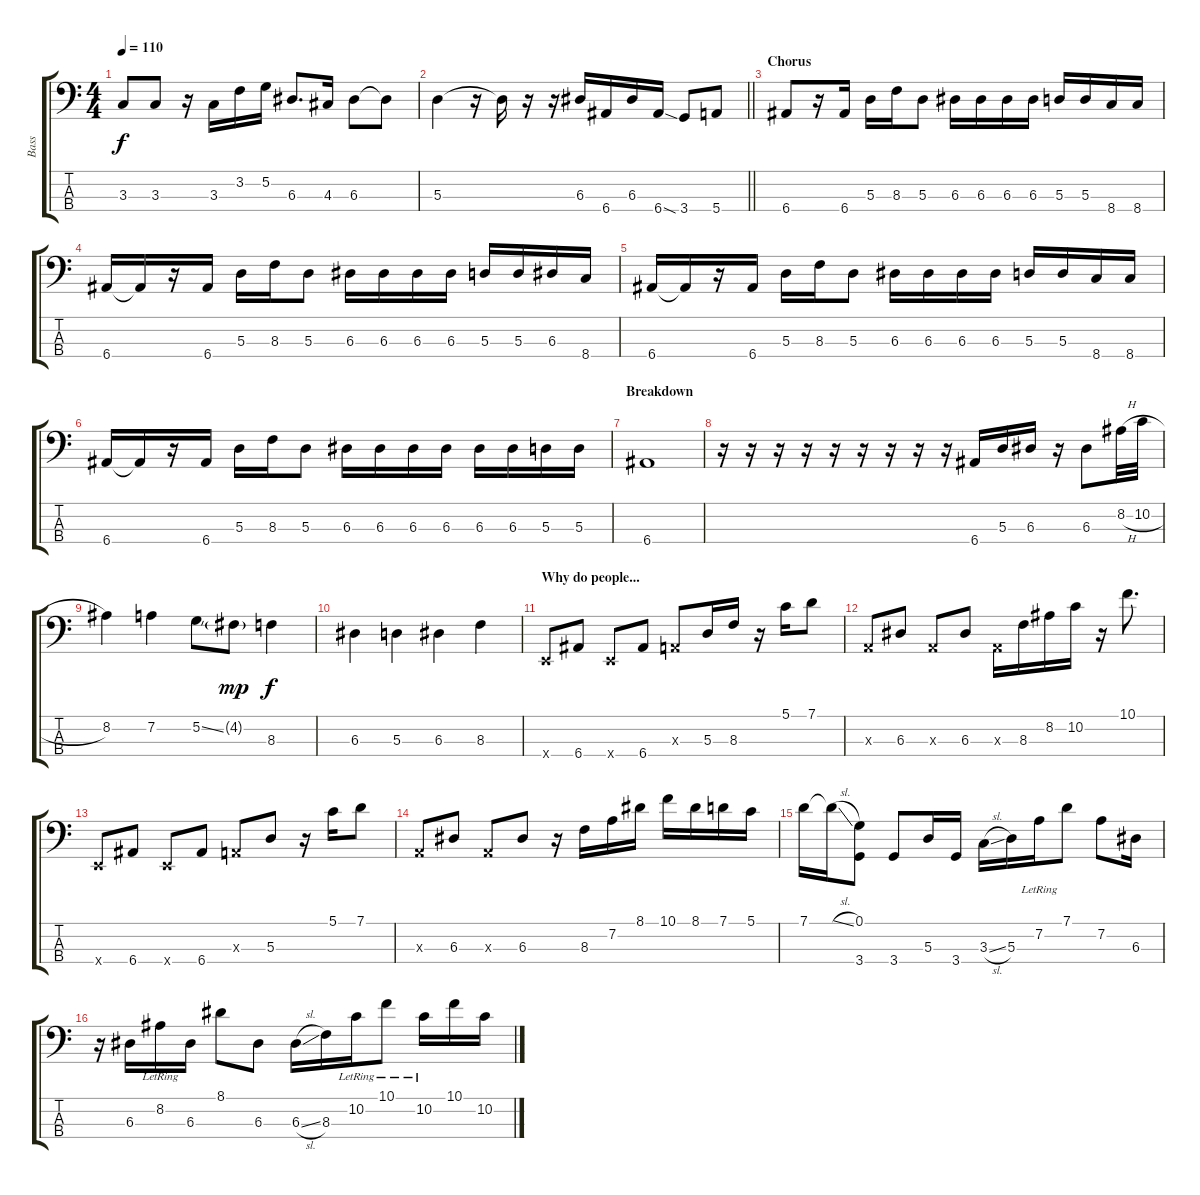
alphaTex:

\track ("Bass" "Bass") {instrument electricbassfinger}
\staff {score tabs}
\tuning (G2 D2 A1 E1) {hide}
\ts (4 4)
\tempo 110
\clef f4
\ks c
3.3.8{dy f} 3.3.8 r.16 3.3.16 3.2.16 5.2.16 6.3.8{d} 4.3.16 6.3.8 6.3{t}.8 |
\barLineRight lightlight
5.3.4 r.16 5.3{t}.16 r.16 r.16 6.3.16 6.4.16 6.3.16 6.4{sod}.16 3.4.8 5.4.8 |
\section ("" "Chorus")
6.4.8 r.16 6.4.16 5.3.16 8.3.16 5.3.8 6.3.16 6.3.16 6.3.16 6.3.16 5.3.16 5.3.16 8.4.16 8.4.16 |
6.4.16 6.4{t}.16 r.16 6.4.16 5.3.16 8.3.16 5.3.8 6.3.16 6.3.16 6.3.16 6.3.16 5.3.16 5.3.16 6.3.16 8.4.16 |
6.4.16 6.4{t}.16 r.16 6.4.16 5.3.16 8.3.16 5.3.8 6.3.16 6.3.16 6.3.16 6.3.16 5.3.16 5.3.16 8.4.16 8.4.16 |
6.4.16 6.4{t}.16 r.16 6.4.16 5.3.16 8.3.16 5.3.8 6.3.16 6.3.16 6.3.16 6.3.16 6.3.16 6.3.16 5.3.16 5.3.16 |
\section ("" "Breakdown")
6.4.1 |
r.16 r.16 r.16 r.16 r.16 r.16 r.16 r.16 r.16 6.4.16 5.3.16 6.3.16 r.16 6.3.8 8.2{h}.32 10.2{h}.32 |
8.2.4 7.2.4 5.2{ss}.8 4.2{g}.8{dy mp} 8.3.4{dy f} |
6.3.4 5.3.4 6.3.4 8.3.4 |
\section ("" "Why do people...")
0.4{x}.8 6.4.8 0.4{x}.8 6.4.8 0.3{x}.8 5.3.16 8.3.16 r.16 5.1.16 7.1.8 |
0.3{x}.8 6.3.8 0.3{x}.8 6.3.8 0.3{x}.16 8.3.16 8.2.16 10.2.16 r.16 10.1.8{d} |
0.4{x}.8 6.4.8 0.4{x}.8 6.4.8 0.3{x}.8 5.3.8 r.16 5.1.16 7.1.8 |
0.3{x}.8 6.3.8 0.3{x}.8 6.3.8 r.16 8.3.16 7.2.16 8.1.16 10.1.16 8.1.16 7.1.16 5.1.16 |
7.1.16 7.1{sl t}.16 (0.1 3.4).8 3.4.8 5.3.16 3.4.16 3.3{sl}.16 5.3.16 7.2{lr}.16 7.1.8 7.2.8 6.3.16 |
r.16 6.3.16 8.2{lr}.16 6.3.16 8.1.8 6.3.8 6.3{sl}.16 8.3.16 10.2{lr}.16 10.1{lr}.8 10.2{lr}.16 10.1.16 10.2.16
